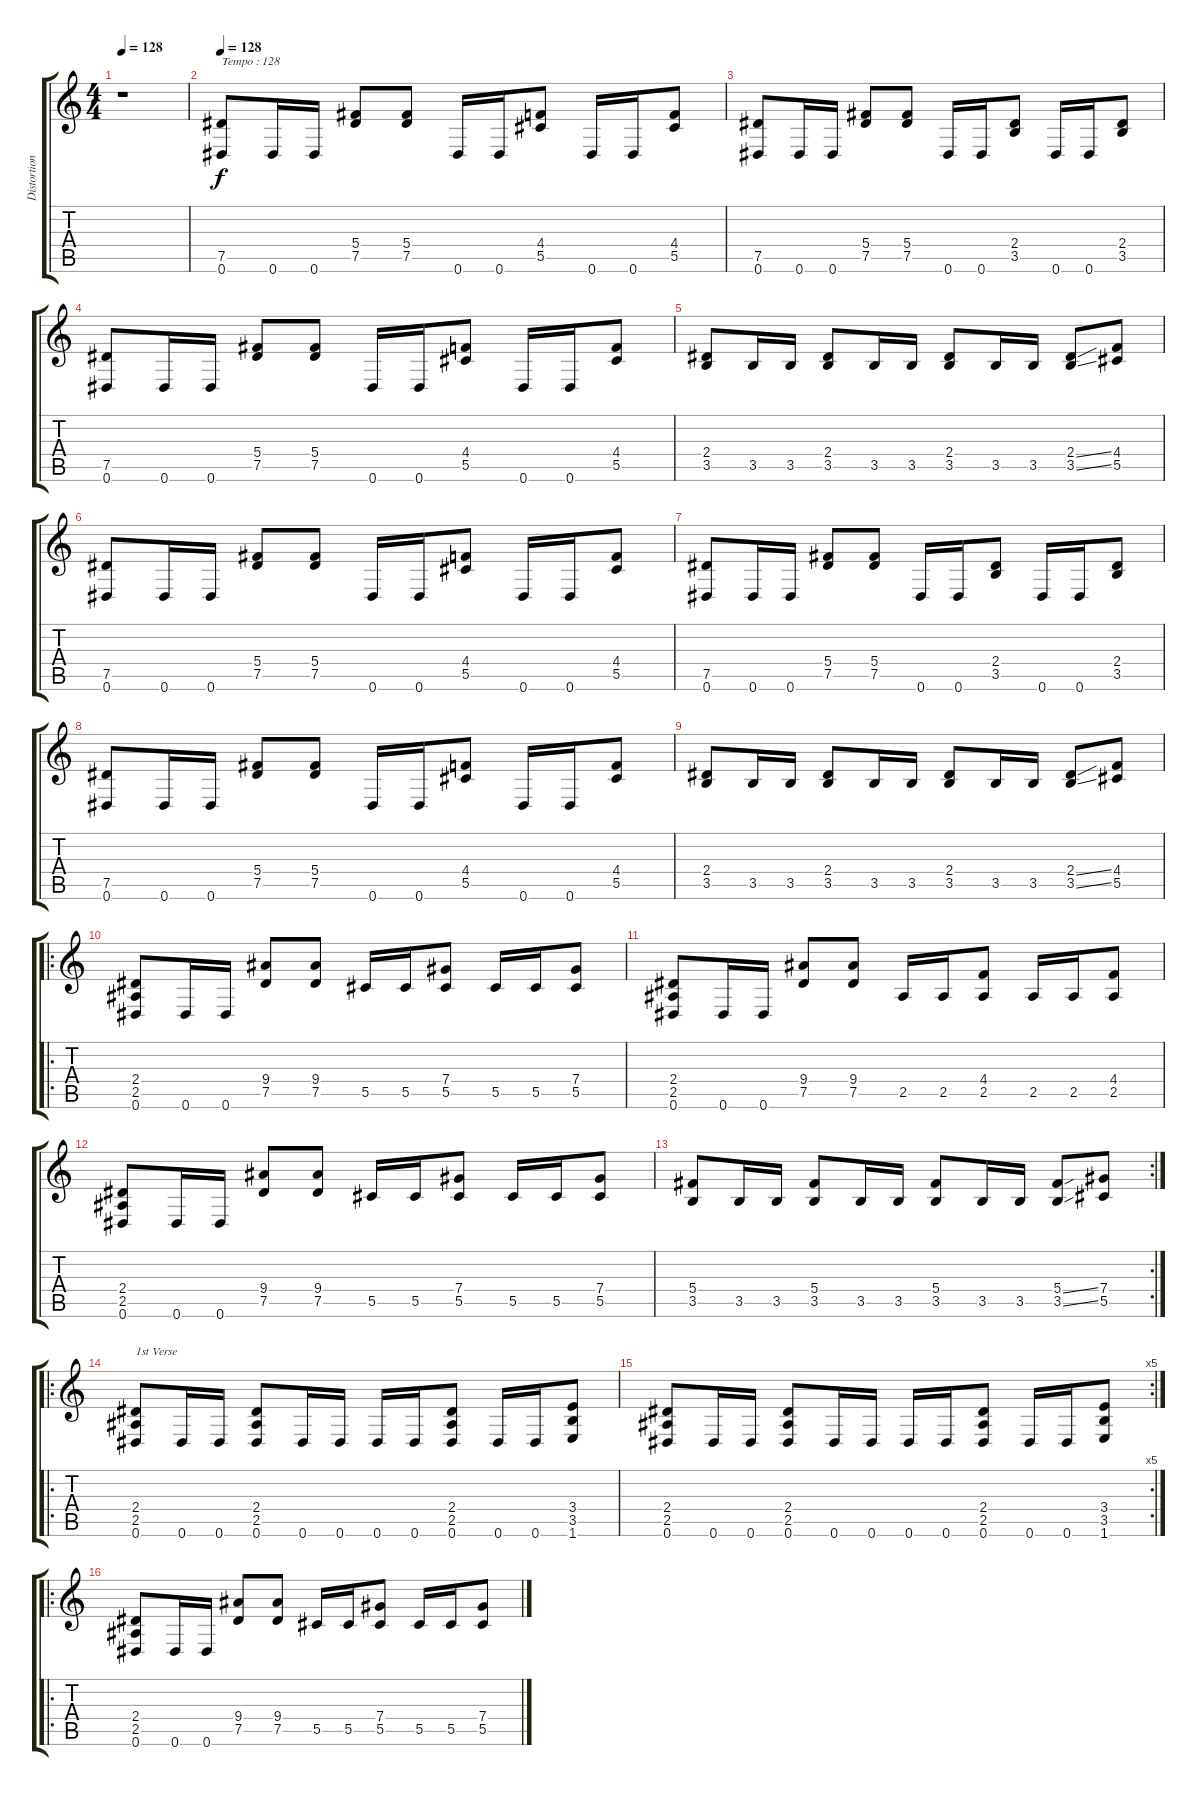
\track ("Distortion Guitar I" "Distortion") {instrument distortionguitar}
\staff {score tabs}
\tuning (Eb4 Bb3 Gb3 Db3 Ab2 Eb2) {hide}
\ts (4 4)
\tempo 128
\clef g2
\ks c
r.1{dy f} |
\tempo 128
(7.5 0.6).8{txt "Tempo : 128"} 0.6.16 0.6.16 (5.4 7.5).8 (5.4 7.5).8 0.6.16 0.6.16 (4.4 5.5).8 0.6.16 0.6.16 (4.4 5.5).8 |
(7.5 0.6).8 0.6.16 0.6.16 (5.4 7.5).8 (5.4 7.5).8 0.6.16 0.6.16 (2.4 3.5).8 0.6.16 0.6.16 (2.4 3.5).8 |
(7.5 0.6).8 0.6.16 0.6.16 (5.4 7.5).8 (5.4 7.5).8 0.6.16 0.6.16 (4.4 5.5).8 0.6.16 0.6.16 (4.4 5.5).8 |
(2.4 3.5).8 3.5.16 3.5.16 (2.4 3.5).8 3.5.16 3.5.16 (2.4 3.5).8 3.5.16 3.5.16 (2.4{ss} 3.5{ss}).8 (4.4 5.5).8 |
(7.5 0.6).8 0.6.16 0.6.16 (5.4 7.5).8 (5.4 7.5).8 0.6.16 0.6.16 (4.4 5.5).8 0.6.16 0.6.16 (4.4 5.5).8 |
(7.5 0.6).8 0.6.16 0.6.16 (5.4 7.5).8 (5.4 7.5).8 0.6.16 0.6.16 (2.4 3.5).8 0.6.16 0.6.16 (2.4 3.5).8 |
(7.5 0.6).8 0.6.16 0.6.16 (5.4 7.5).8 (5.4 7.5).8 0.6.16 0.6.16 (4.4 5.5).8 0.6.16 0.6.16 (4.4 5.5).8 |
(2.4 3.5).8 3.5.16 3.5.16 (2.4 3.5).8 3.5.16 3.5.16 (2.4 3.5).8 3.5.16 3.5.16 (2.4{ss} 3.5{ss}).8 (4.4 5.5).8 |
\ro
(2.4 2.5 0.6).8 0.6.16 0.6.16 (9.4 7.5).8 (9.4 7.5).8 5.5.16 5.5.16 (7.4 5.5).8 5.5.16 5.5.16 (7.4 5.5).8 |
(2.4 2.5 0.6).8 0.6.16 0.6.16 (9.4 7.5).8 (9.4 7.5).8 2.5.16 2.5.16 (4.4 2.5).8 2.5.16 2.5.16 (4.4 2.5).8 |
(2.4 2.5 0.6).8 0.6.16 0.6.16 (9.4 7.5).8 (9.4 7.5).8 5.5.16 5.5.16 (7.4 5.5).8 5.5.16 5.5.16 (7.4 5.5).8 |
\rc 2
(5.4 3.5).8 3.5.16 3.5.16 (5.4 3.5).8 3.5.16 3.5.16 (5.4 3.5).8 3.5.16 3.5.16 (5.4{ss} 3.5{ss}).8 (7.4 5.5).8 |
\ro
(2.4 2.5 0.6).8{txt "1st Verse"} 0.6.16 0.6.16 (2.4 2.5 0.6).8 0.6.16 0.6.16 0.6.16 0.6.16 (2.4 2.5 0.6).8 0.6.16 0.6.16 (3.4 3.5 1.6).8 |
\rc 5
(2.4 2.5 0.6).8 0.6.16 0.6.16 (2.4 2.5 0.6).8 0.6.16 0.6.16 0.6.16 0.6.16 (2.4 2.5 0.6).8 0.6.16 0.6.16 (3.4 3.5 1.6).8 |
\ro
(2.4 2.5 0.6).8 0.6.16 0.6.16 (9.4 7.5).8 (9.4 7.5).8 5.5.16 5.5.16 (7.4 5.5).8 5.5.16 5.5.16 (7.4 5.5).8
